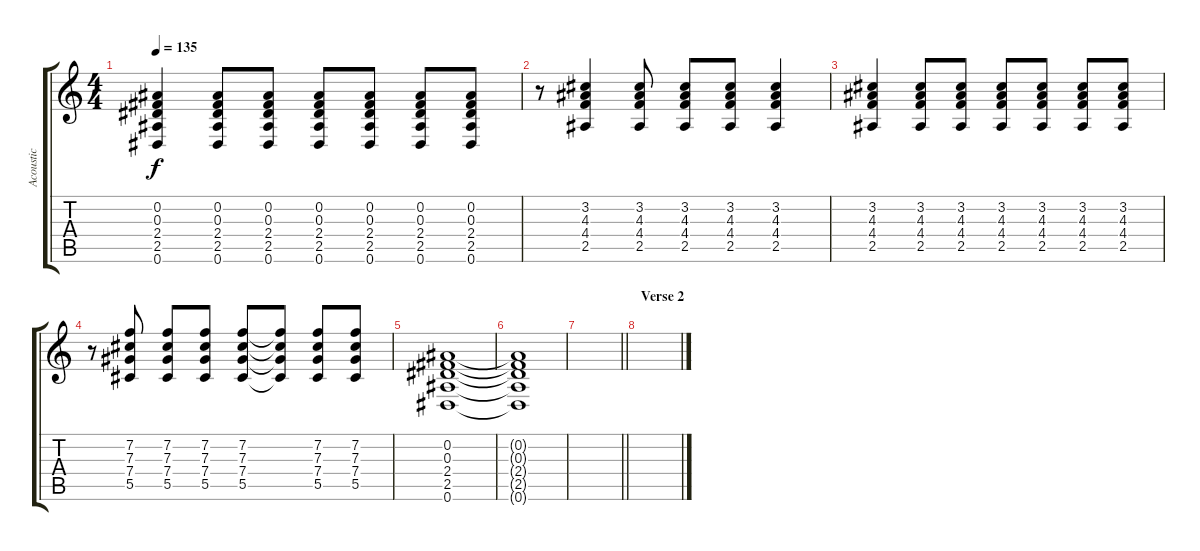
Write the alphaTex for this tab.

\track ("Acoustic" "Acoustic") {instrument acousticguitarsteel}
\staff {score tabs}
\tuning (Eb4 Bb3 Gb3 Db3 Ab2 Eb2) {hide}
\ts (4 4)
\tempo 135
\clef g2
\ks c
(0.2 0.3 2.4 2.5 0.6).4{dy f} (0.2 0.3 2.4 2.5 0.6).8 (0.2 0.3 2.4 2.5 0.6).8 (0.2 0.3 2.4 2.5 0.6).8 (0.2 0.3 2.4 2.5 0.6).8 (0.2 0.3 2.4 2.5 0.6).8 (0.2 0.3 2.4 2.5 0.6).8 |
r.8 (3.2 4.3 4.4 2.5).4 (3.2 4.3 4.4 2.5).8 (3.2 4.3 4.4 2.5).8 (3.2 4.3 4.4 2.5).8 (3.2 4.3 4.4 2.5).4 |
(3.2 4.3 4.4 2.5).4 (3.2 4.3 4.4 2.5).8 (3.2 4.3 4.4 2.5).8 (3.2 4.3 4.4 2.5).8 (3.2 4.3 4.4 2.5).8 (3.2 4.3 4.4 2.5).8 (3.2 4.3 4.4 2.5).8 |
r.8 (7.2 7.3 7.4 5.5).8 (7.2 7.3 7.4 5.5).8 (7.2 7.3 7.4 5.5).8 (7.2 7.3 7.4 5.5).8 (7.2{t} 7.3{t} 7.4{t} 5.5{t}).8 (7.2 7.3 7.4 5.5).8 (7.2 7.3 7.4 5.5).8 |
(0.2 0.3 2.4 2.5 0.6).1 |
(0.2{t} 0.3{t} 2.4{t} 2.5{t} 0.6{t}).1 |
\barLineRight lightlight
|
\section ("" "Verse 2")
